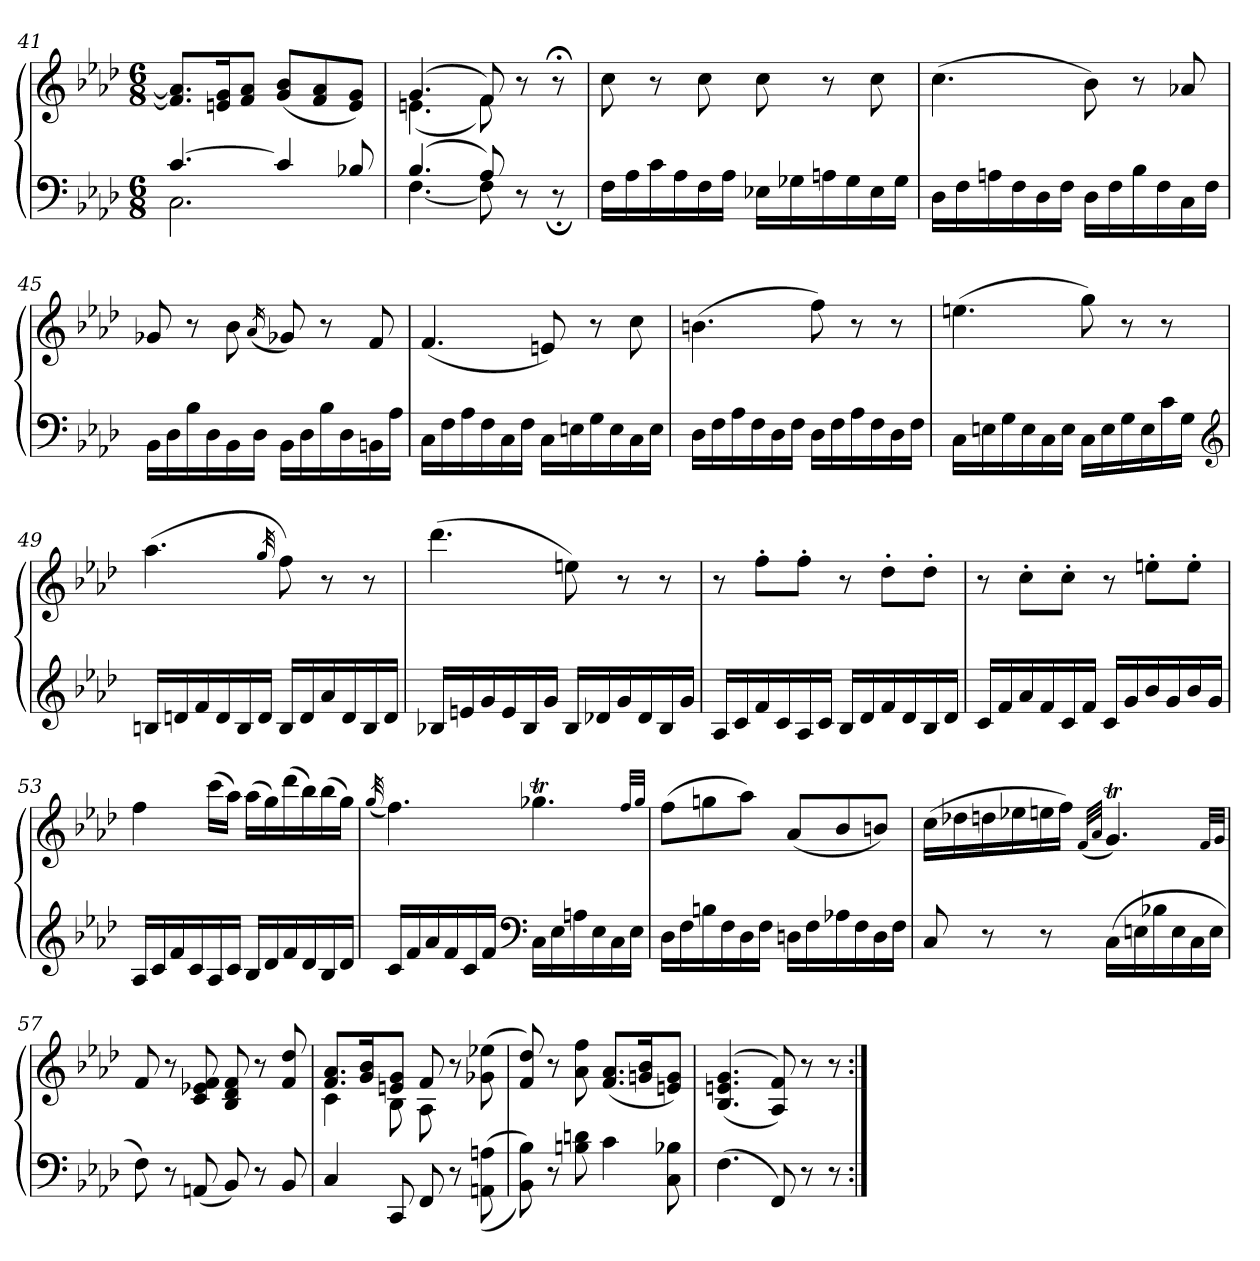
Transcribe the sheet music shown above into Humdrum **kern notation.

**kern	**kern
*part1	*part1
*staff2	*staff1
*clefF4	*clefG2
*k[b-e-a-d-]	*k[b-e-a-d-]
*f:	*f:
*M6/8	*M6/8
=41	=41
*^	*
[4.c/	2.C\	8.f]/ 8.a-]/L
.	.	16en/ 16g/K
.	.	8f/ 8a-/J
4c/]	.	(8g/ 8b-/L
.	.	8f/ 8a-/
8B-X/	.	8e/ 8g/J)
=42	=42	=42
*	*	*^
(4.B-/	[4.F\	(4.g/	(4.en\
8A-/)	8F\]	8f/)	8f\)
4ryy	8r	8r	4ryy
.	8r;<	8r;<	.
*	*	*v	*v
=43	=43	=43
!LO:TX:a:t=legato	!	!
*v	*v	*
16F\LL	8cc\
16A-\	.
16c\	8r
16A-\	.
16F\	8cc\
16A-\JJ	.
16E-X\LL	8cc\
16G-X\	.
16An\	8r
16G-\	.
16E-\	8cc\
16G-\JJ	.
=44	=44
16D-\LL	(4.cc\
16F\	.
16An\	.
16F\	.
16D-\	.
16F\JJ	.
16D-\LL	8b-\)
16F\	.
16B-\	8r
16F\	.
16C\	8a-X/
16F\JJ	.
=45	=45
16BB-\LL	8g-X/
16D-\	.
16B-\	8r
16D-\	.
16BB-\	8b-\
16D-\JJ	.
.	(16qa-/
16BB-\LL	8g-X/)
16D-\	.
16B-\	8r
16D-\	.
16BBn\	8f/
16A-\JJ	.
=46	=46
16C\LL	(4.f/
16F\	.
16A-\	.
16F\	.
16C\	.
16F\JJ	.
16C\LL	8en/)
16En\	.
16G\	8r
16E\	.
16C\	8cc\
16E\JJ	.
=47	=47
16D-\LL	(4.bn\
16F\	.
16A-\	.
16F\	.
16D-\	.
16F\JJ	.
16D-\LL	8ff\)
16F\	.
16A-\	8r
16F\	.
16D-\	8r
16F\JJ	.
=48	=48
16C\LL	(4.een\
16En\	.
16G\	.
16E\	.
16C\	.
16E\JJ	.
16C\LL	8gg\)
16E\	.
16G\	8r
16E\	.
16c\	8r
16G\JJ	.
*clefG2	*
=49	=49
16Bn/LL	(4.aa-\
16dn/	.
16f/	.
16d/	.
16B/	.
16d/JJ	.
.	32qgg/
16B/LL	8ff\)
16d/	.
16a-/	8r
16d/	.
16B/	8r
16d/JJ	.
=50	=50
16B-X/LL	(4.ddd-\
16en/	.
16g/	.
16e/	.
16B-/	.
16g/JJ	.
16B-/LL	8een\)
16d-X/	.
16g/	8r
16d-/	.
16B-/	8r
16g/JJ	.
=51	=51
16A-/LL	8r
16c/	.
16f/	8ff'\L
16c/	.
16A-/	8ff'\J
16c/JJ	.
16B-/LL	8r
16d-/	.
16f/	8dd-'\L
16d-/	.
16B-/	8dd-'\J
16d-/JJ	.
=52	=52
16c/LL	8r
16f/	.
16a-/	8cc'\L
16f/	.
16c/	8cc'\J
16f/JJ	.
16c/LL	8r
16g/	.
16b-/	8een'\L
16g/	.
16b-/	8ee'\J
16g/JJ	.
=53	=53
16A-/LL	4ff\
16c/	.
16f/	.
16c/	.
16A-/	(16ccc\LL
16c/JJ	16aa-\JJ)
16B-/LL	(16aa-\LL
16d-/	16gg\)
16f/	(16ddd-\
16d-/	16bb-\)
16B-/	(16bb-\
16d-/JJ	16gg\JJ)
=54	=54
.	(32qgg/
16c/LL	4.ff\)
16f/	.
16a-/	.
16f/	.
16c/	.
16f/JJ	.
*clefF4	*
16C\LL	4.gg-XT\
16E-\	.
16An\	.
16E-\	.
16C\	.
16E-\JJ	.
.	32qff/LLL
.	32qgg-/JJJ
=55	=55
16D-\LL	(8ff\L
16F\	.
16Bn\	8ggn\
16F\	.
16D-\	8aa-\J)
16F\JJ	.
16Dn\LL	(8a-/L
16F\	.
16A-X\	8b-/
16F\	.
16D\	8bn/J)
16F\JJ	.
=56	=56
8C/	(16cc\LL
.	16dd-X\
8r	16ddn\
.	16ee-X\
8r	16een\
.	16ff\JJ)
.	(32qf/LLL
.	32qa-/JJJ
(16C\LL	4.gt/)
16En\	.
16B-X\	.
16E\	.
16C\	.
16E\JJ	.
.	32qf/LLL
.	32qg/JJJ
=57	=57
8F\)	8f/
8r	8r
(8AAn/	8c/ 8e-X/ 8f/
8BB-/)	8B-/ 8d-/ 8f/
8r	8r
8BB-/	8f/ 8dd-/
=58	=58
*	*^
4C/	8.f/ 8.a-/L	4c\
.	16g/ 16b-/K	.
8CC/	8en/ 8g/J	8B-\
8FF/	8f/	8A-\
8r	8ryy	8r
(<(>8AAn\ 8An\	8ryy	(8g-X\ 8ee-X\
*	*v	*v
=59	=59
8BB-\ 8B-\))	8f/ 8dd-/)
8r	8r
8Bn\ 8dn\	8a-\ 8ff\
4c\	(8.f/ 8.a-/L
.	16gn/ 16b-/K
8C\ 8B-X\	8en/ 8g/J)
=60	=60
(4.F\	(<(>4.B-/ 4.en/ 4.g/
8FF/)	8A-/ 8f/))
8r	8r
8r	8r
=:|!	=:|!
*-	*-
